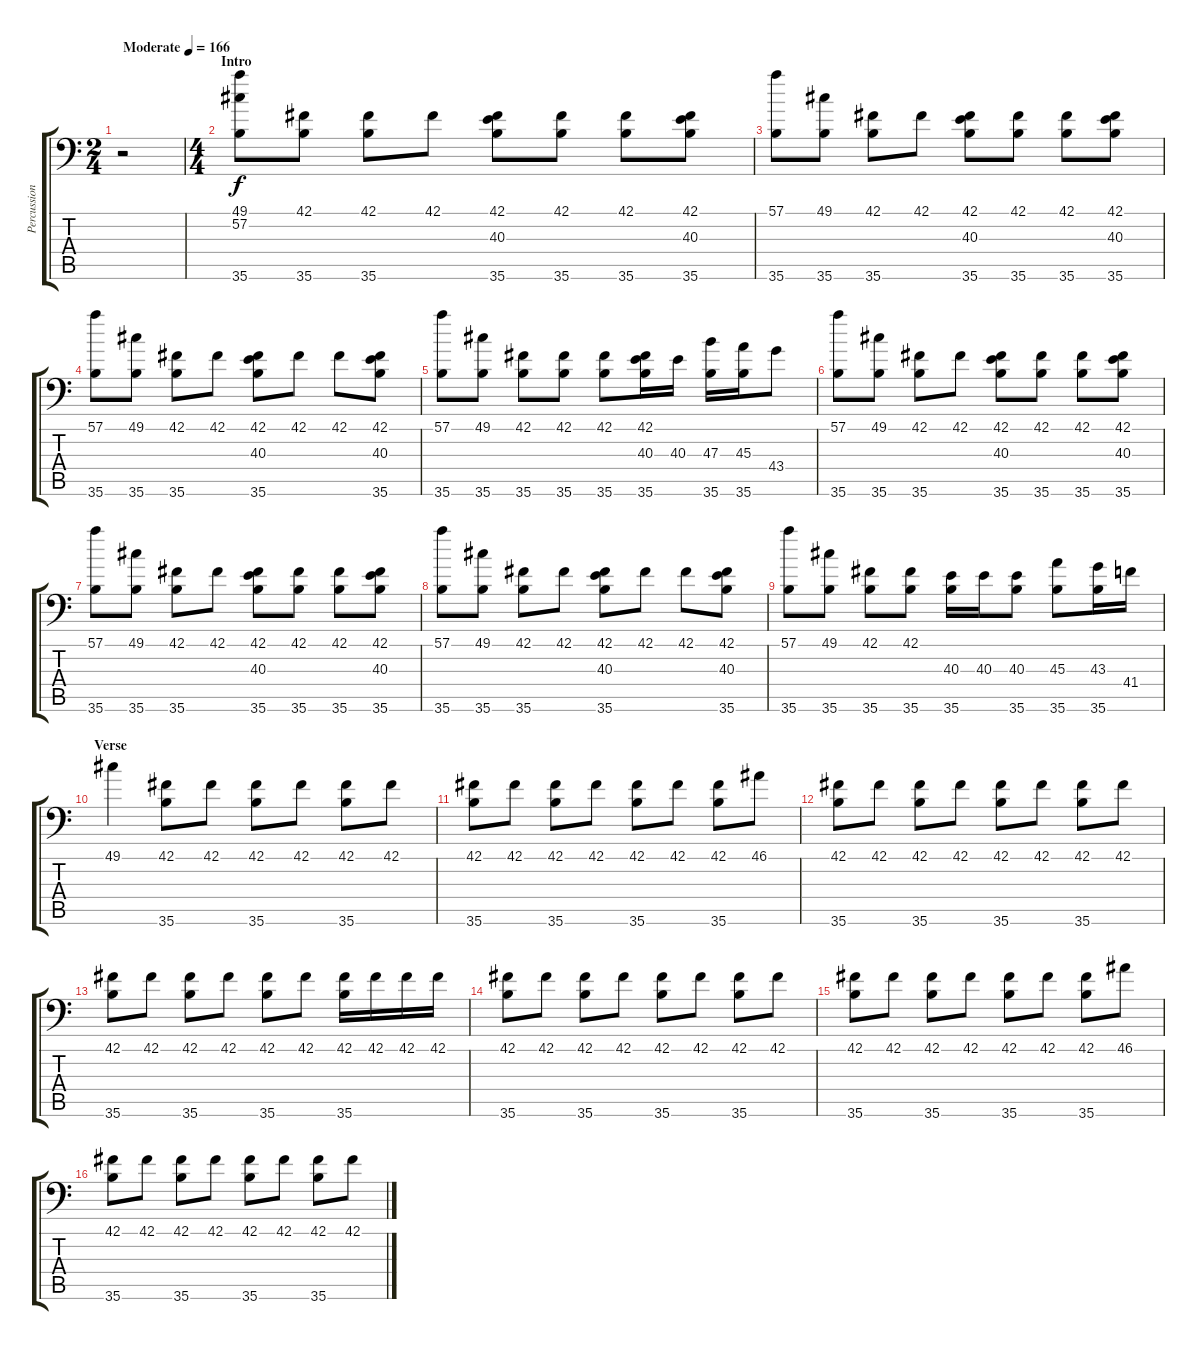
\track ("Percussion" "Percussion") {instrument acousticgrandpiano}
\staff {score tabs}
\tuning (C-1 C-1 C-1 C-1 C-1 C-1) {hide}
\ts (2 4)
\tempo (166 "Moderate")
\clef f4
\ks c
r.2{dy f instrument acousticgrandpiano} |
\ts (4 4)
\section ("" "Intro")
(49.1 57.2 35.6).8 (42.1 35.6).8 (42.1 35.6).8 42.1.8 (42.1 40.3 35.6).8 (42.1 35.6).8 (42.1 35.6).8 (42.1 40.3 35.6).8 |
(57.1 35.6).8 (49.1 35.6).8 (42.1 35.6).8 42.1.8 (42.1 40.3 35.6).8 (42.1 35.6).8 (42.1 35.6).8 (42.1 40.3 35.6).8 |
(57.1 35.6).8 (49.1 35.6).8 (42.1 35.6).8 42.1.8 (42.1 40.3 35.6).8 42.1.8 42.1.8 (42.1 40.3 35.6).8 |
(57.1 35.6).8 (49.1 35.6).8 (42.1 35.6).8 (42.1 35.6).8 (42.1 35.6).8 (42.1 40.3 35.6).16 40.3.16 (47.3 35.6).16 (45.3 35.6).16 43.4.8 |
(57.1 35.6).8 (49.1 35.6).8 (42.1 35.6).8 42.1.8 (42.1 40.3 35.6).8 (42.1 35.6).8 (42.1 35.6).8 (42.1 40.3 35.6).8 |
(57.1 35.6).8 (49.1 35.6).8 (42.1 35.6).8 42.1.8 (42.1 40.3 35.6).8 (42.1 35.6).8 (42.1 35.6).8 (42.1 40.3 35.6).8 |
(57.1 35.6).8 (49.1 35.6).8 (42.1 35.6).8 42.1.8 (42.1 40.3 35.6).8 42.1.8 42.1.8 (42.1 40.3 35.6).8 |
(57.1 35.6).8 (49.1 35.6).8 (42.1 35.6).8 (42.1 35.6).8 (40.3 35.6).16 40.3.16 (40.3 35.6).8 (45.3 35.6).8 (43.3 35.6).16 41.4.16 |
\section ("" "Verse")
49.1.4 (42.1 35.6).8 42.1.8 (42.1 35.6).8 42.1.8 (42.1 35.6).8 42.1.8 |
(42.1 35.6).8 42.1.8 (42.1 35.6).8 42.1.8 (42.1 35.6).8 42.1.8 (42.1 35.6).8 46.1.8 |
(42.1 35.6).8 42.1.8 (42.1 35.6).8 42.1.8 (42.1 35.6).8 42.1.8 (42.1 35.6).8 42.1.8 |
(42.1 35.6).8 42.1.8 (42.1 35.6).8 42.1.8 (42.1 35.6).8 42.1.8 (42.1 35.6).16 42.1.16 42.1.16 42.1.16 |
(42.1 35.6).8 42.1.8 (42.1 35.6).8 42.1.8 (42.1 35.6).8 42.1.8 (42.1 35.6).8 42.1.8 |
(42.1 35.6).8 42.1.8 (42.1 35.6).8 42.1.8 (42.1 35.6).8 42.1.8 (42.1 35.6).8 46.1.8 |
(42.1 35.6).8 42.1.8 (42.1 35.6).8 42.1.8 (42.1 35.6).8 42.1.8 (42.1 35.6).8 42.1.8
